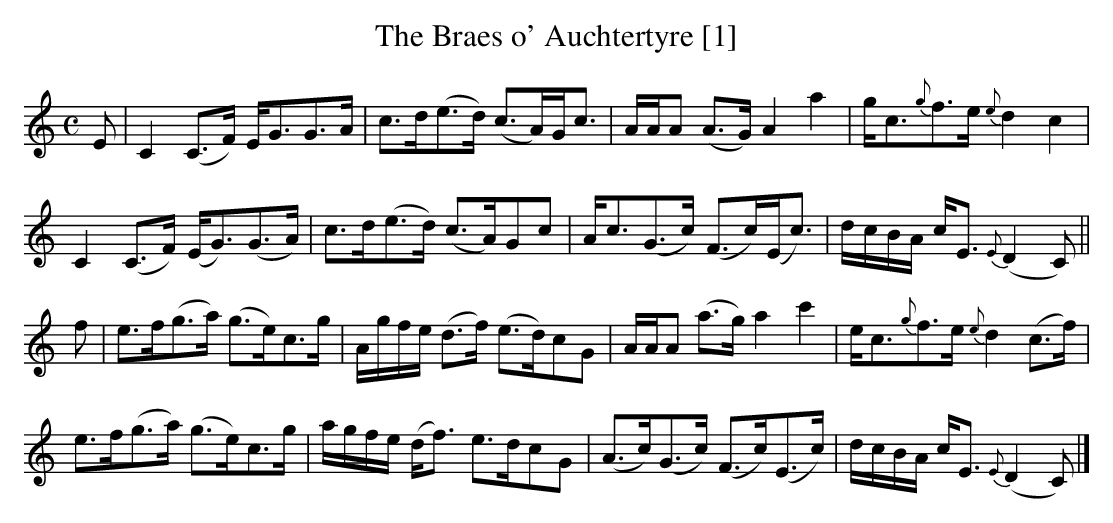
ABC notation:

X:1
T:Braes o' Auchtertyre [1], The
M:C
L:1/8
K:C
E|C2 (C>F) E<GG>A|c>d(e>d) (c>A)G<c|A/A/A (A>G) A2a2|g<c{g}f>e {e}d2c2|
C2 (C>F) (E<G)(G>A)|c>d(e>d) (c>A)Gc|A<c(G>c) (F>c)(E<c)|d/c/B/A/ c<E {E}(D2C)||
f|e>f(g>a) (g>e)c>g|A/g/f/e/ (d>f) (e>d)cG|A/A/A (a>g) a2c'2|e<c{g}f>e {e}d2 (c>f)|
e>f(g>a) (g>e)c>g|a/g/f/e/ (d<f) e>dcG|(A>c)(G>c) (F>c)(E>c)|d/c/B/A/ c<E {E}(D2C)|]
